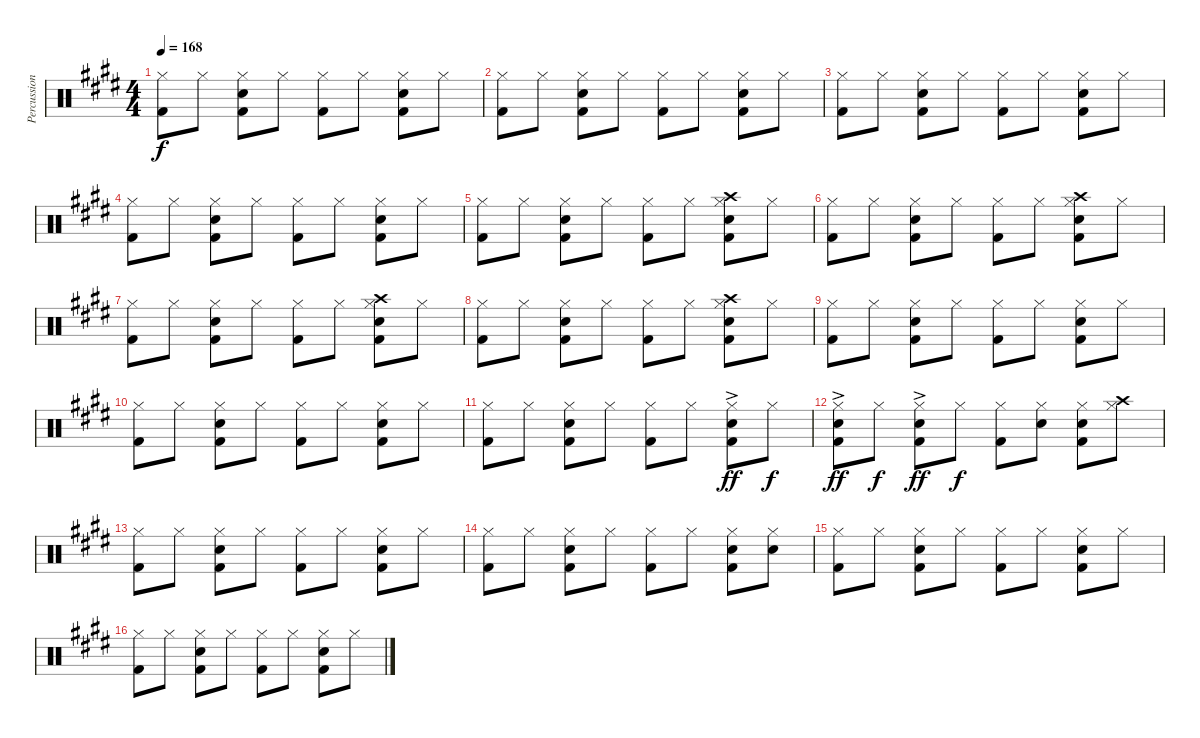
\track ("Percussion" "Percussion") {instrument percussion}
\staff {score}
\articulation defaults
\ts (4 4)
\tempo 168
\clef neutral
\ks e
("Hi-Hat (closed)" "Kick (hit) 2").8{dy f} "Hi-Hat (closed)".8 ("Hi-Hat (closed)" "Snare (hit) 2" "Kick (hit) 2").8 "Hi-Hat (closed)".8 ("Hi-Hat (closed)" "Kick (hit) 2").8 "Hi-Hat (closed)".8 ("Hi-Hat (closed)" "Snare (hit) 2" "Kick (hit) 2").8 "Hi-Hat (closed)".8 |
("Hi-Hat (closed)" "Kick (hit) 2").8 "Hi-Hat (closed)".8 ("Hi-Hat (closed)" "Snare (hit) 2" "Kick (hit) 2").8 "Hi-Hat (closed)".8 ("Hi-Hat (closed)" "Kick (hit) 2").8 "Hi-Hat (closed)".8 ("Hi-Hat (closed)" "Snare (hit) 2" "Kick (hit) 2").8 "Hi-Hat (closed)".8 |
("Hi-Hat (closed)" "Kick (hit) 2").8 "Hi-Hat (closed)".8 ("Hi-Hat (closed)" "Snare (hit) 2" "Kick (hit) 2").8 "Hi-Hat (closed)".8 ("Hi-Hat (closed)" "Kick (hit) 2").8 "Hi-Hat (closed)".8 ("Hi-Hat (closed)" "Snare (hit) 2" "Kick (hit) 2").8 "Hi-Hat (closed)".8 |
("Hi-Hat (closed)" "Kick (hit) 2").8 "Hi-Hat (closed)".8 ("Hi-Hat (closed)" "Snare (hit) 2" "Kick (hit) 2").8 "Hi-Hat (closed)".8 ("Hi-Hat (closed)" "Kick (hit) 2").8 "Hi-Hat (closed)".8 ("Hi-Hat (closed)" "Snare (hit) 2" "Kick (hit) 2").8 "Hi-Hat (closed)".8 |
("Hi-Hat (closed)" "Kick (hit) 2").8 "Hi-Hat (closed)".8 ("Hi-Hat (closed)" "Snare (hit) 2" "Kick (hit) 2").8 "Hi-Hat (closed)".8 ("Hi-Hat (closed)" "Kick (hit) 2").8 "Hi-Hat (closed)".8 ("Crash high (hit)" "Hi-Hat (closed)" "Snare (hit) 2" "Kick (hit) 2").8 "Hi-Hat (closed)".8 |
("Hi-Hat (closed)" "Kick (hit) 2").8 "Hi-Hat (closed)".8 ("Hi-Hat (closed)" "Snare (hit) 2" "Kick (hit) 2").8 "Hi-Hat (closed)".8 ("Hi-Hat (closed)" "Kick (hit) 2").8 "Hi-Hat (closed)".8 ("Crash high (hit)" "Hi-Hat (closed)" "Snare (hit) 2" "Kick (hit) 2").8 "Hi-Hat (closed)".8 |
("Hi-Hat (closed)" "Kick (hit) 2").8 "Hi-Hat (closed)".8 ("Hi-Hat (closed)" "Snare (hit) 2" "Kick (hit) 2").8 "Hi-Hat (closed)".8 ("Hi-Hat (closed)" "Kick (hit) 2").8 "Hi-Hat (closed)".8 ("Crash high (hit)" "Hi-Hat (closed)" "Snare (hit) 2" "Kick (hit) 2").8 "Hi-Hat (closed)".8 |
("Hi-Hat (closed)" "Kick (hit) 2").8 "Hi-Hat (closed)".8 ("Hi-Hat (closed)" "Snare (hit) 2" "Kick (hit) 2").8 "Hi-Hat (closed)".8 ("Hi-Hat (closed)" "Kick (hit) 2").8 "Hi-Hat (closed)".8 ("Crash high (hit)" "Hi-Hat (closed)" "Snare (hit) 2" "Kick (hit) 2").8 "Hi-Hat (closed)".8 |
("Hi-Hat (closed)" "Kick (hit) 2").8 "Hi-Hat (closed)".8 ("Hi-Hat (closed)" "Snare (hit) 2" "Kick (hit) 2").8 "Hi-Hat (closed)".8 ("Hi-Hat (closed)" "Kick (hit) 2").8 "Hi-Hat (closed)".8 ("Hi-Hat (closed)" "Snare (hit) 2" "Kick (hit) 2").8 "Hi-Hat (closed)".8 |
("Hi-Hat (closed)" "Kick (hit) 2").8 "Hi-Hat (closed)".8 ("Hi-Hat (closed)" "Snare (hit) 2" "Kick (hit) 2").8 "Hi-Hat (closed)".8 ("Hi-Hat (closed)" "Kick (hit) 2").8 "Hi-Hat (closed)".8 ("Hi-Hat (closed)" "Snare (hit) 2" "Kick (hit) 2").8 "Hi-Hat (closed)".8 |
("Hi-Hat (closed)" "Kick (hit) 2").8 "Hi-Hat (closed)".8 ("Hi-Hat (closed)" "Snare (hit) 2" "Kick (hit) 2").8 "Hi-Hat (closed)".8 ("Hi-Hat (closed)" "Kick (hit) 2").8 "Hi-Hat (closed)".8 ("Hi-Hat (closed)" "Snare (hit) 2"{ac} "Kick (hit) 2").8{dy ff} "Hi-Hat (closed)".8{dy f} |
("Hi-Hat (closed)" "Snare (hit) 2"{ac} "Kick (hit) 2").8{dy ff} "Hi-Hat (closed)".8{dy f} ("Hi-Hat (closed)" "Snare (hit) 2"{ac} "Kick (hit) 2").8{dy ff} "Hi-Hat (closed)".8{dy f} ("Hi-Hat (closed)" "Kick (hit) 2").8 ("Hi-Hat (closed)" "Snare (hit) 2").8 ("Hi-Hat (closed)" "Snare (hit) 2" "Kick (hit) 2").8 ("Crash high (hit)" "Hi-Hat (closed)").8 |
("Hi-Hat (closed)" "Kick (hit) 2").8 "Hi-Hat (closed)".8 ("Hi-Hat (closed)" "Snare (hit) 2" "Kick (hit) 2").8 "Hi-Hat (closed)".8 ("Hi-Hat (closed)" "Kick (hit) 2").8 "Hi-Hat (closed)".8 ("Hi-Hat (closed)" "Snare (hit) 2" "Kick (hit) 2").8 "Hi-Hat (closed)".8 |
("Hi-Hat (closed)" "Kick (hit) 2").8 "Hi-Hat (closed)".8 ("Hi-Hat (closed)" "Snare (hit) 2" "Kick (hit) 2").8 "Hi-Hat (closed)".8 ("Hi-Hat (closed)" "Kick (hit) 2").8 "Hi-Hat (closed)".8 ("Hi-Hat (closed)" "Snare (hit) 2" "Kick (hit) 2").8 ("Hi-Hat (closed)" "Snare (hit) 2").8 |
("Hi-Hat (closed)" "Kick (hit) 2").8 "Hi-Hat (closed)".8 ("Hi-Hat (closed)" "Snare (hit) 2" "Kick (hit) 2").8 "Hi-Hat (closed)".8 ("Hi-Hat (closed)" "Kick (hit) 2").8 "Hi-Hat (closed)".8 ("Hi-Hat (closed)" "Snare (hit) 2" "Kick (hit) 2").8 "Hi-Hat (closed)".8 |
("Hi-Hat (closed)" "Kick (hit) 2").8 "Hi-Hat (closed)".8 ("Hi-Hat (closed)" "Snare (hit) 2" "Kick (hit) 2").8 "Hi-Hat (closed)".8 ("Hi-Hat (closed)" "Kick (hit) 2").8 "Hi-Hat (closed)".8 ("Hi-Hat (closed)" "Snare (hit) 2" "Kick (hit) 2").8 "Hi-Hat (closed)".8
